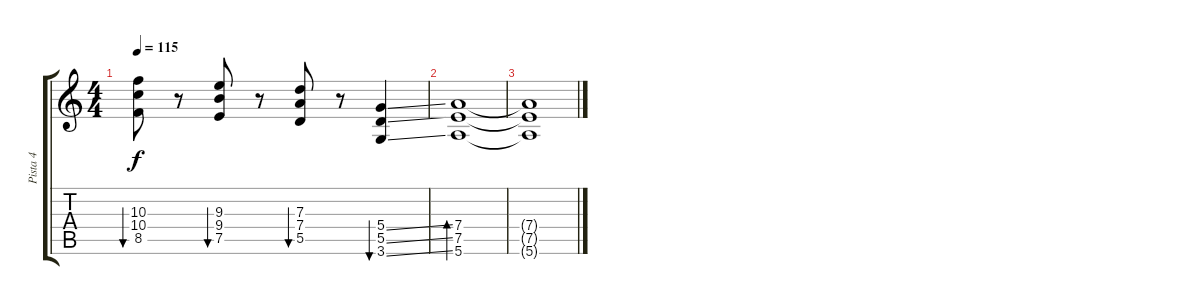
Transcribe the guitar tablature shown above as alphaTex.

\track ("Pista 4" "Pista 4") {instrument overdrivenguitar}
\staff {score tabs}
\tuning (E4 B3 G3 D3 A2 E2) {hide}
\ts (4 4)
\tempo 115
\clef g2
\ks c
(10.3 10.4 8.5).8{bu 30 dy f} r.8 (9.3 9.4 7.5).8{bu 30} r.8 (7.3 7.4 5.5).8{bu 30} r.8 (5.4{ss} 5.5{ss} 3.6{ss}).4{bu 30} |
(7.4 7.5 5.6).1{bd 30 volume 4} |
(7.4{t} 7.5{t} 5.6{t}).1
